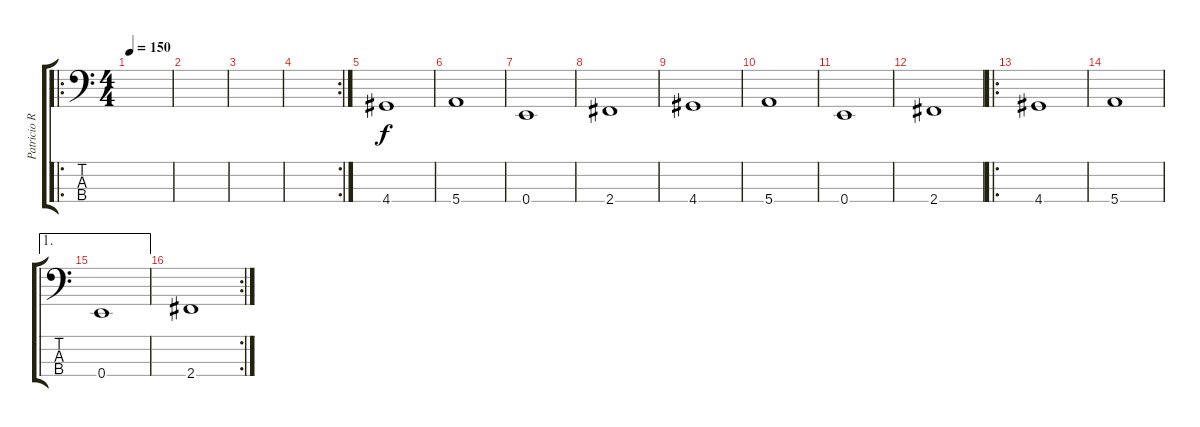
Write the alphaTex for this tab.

\track ("Patricio Romero (bajo)" "Patricio R") {instrument electricbassfinger}
\staff {score tabs}
\tuning (G2 D2 A1 E1) {hide}
\ro
\ts (4 4)
\tempo 150
\clef f4
\ks c
|
|
|
\rc 2
|
4.4.1 |
5.4.1 |
0.4.1 |
2.4.1 |
4.4.1 |
5.4.1 |
0.4.1 |
2.4.1 |
\ro
4.4.1 |
5.4.1 |
\ae 1
0.4.1 |
\rc 2
2.4.1
